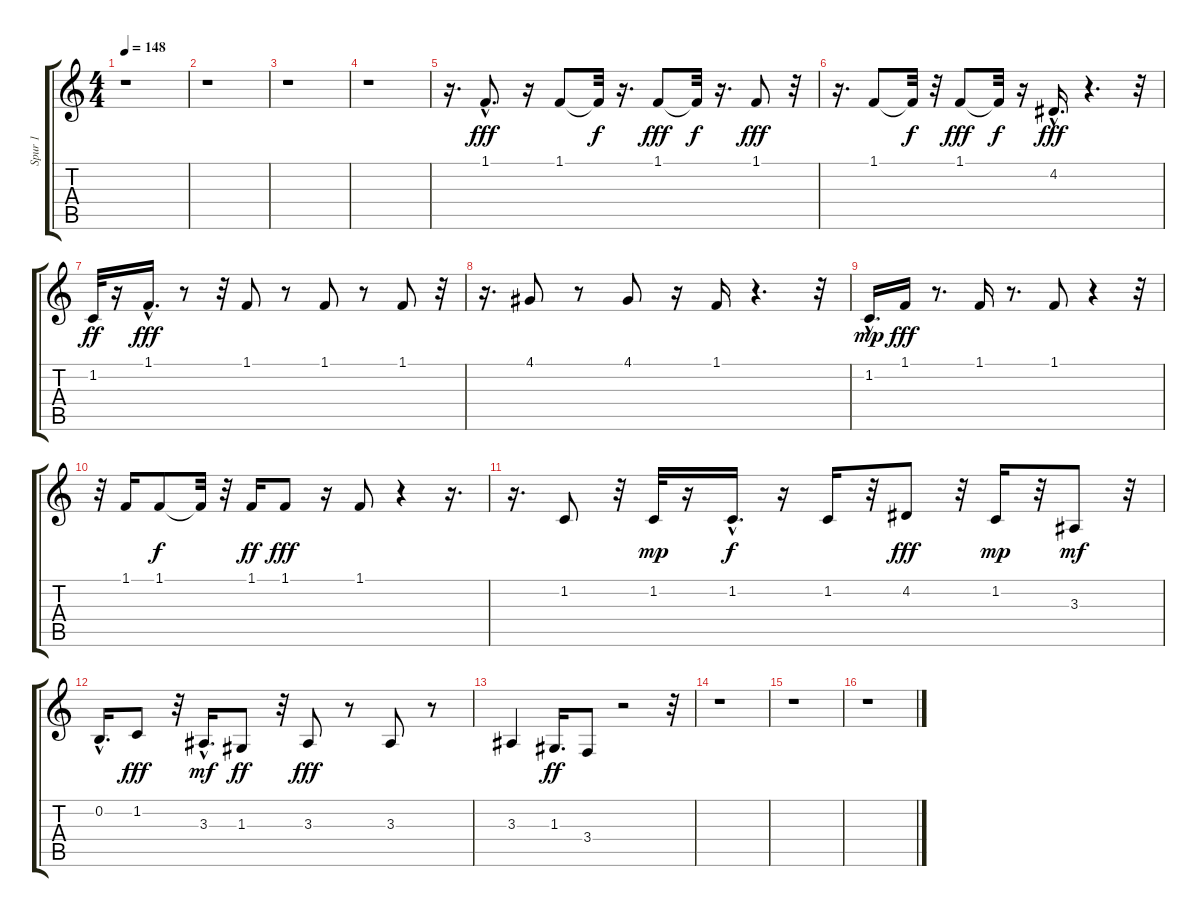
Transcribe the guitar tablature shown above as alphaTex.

\track ("Spur 1" "Spur 1") {instrument lead4chiff}
\staff {score tabs}
\tuning (E4 B3 G3 D3 A2 E2) {hide}
\ts (4 4)
\tempo 148
\clef g2
\ks c
r.1{dy f} |
r.1 |
r.1 |
r.1 |
r.16{d} 1.1{hac}.8{d dy fff volume 15} r.16 1.1.8 1.1{t}.32{dy f} r.16{d} 1.1.8{dy fff} 1.1{t}.32{dy f} r.16{d} 1.1.8{dy fff} r.32 |
r.16{d} 1.1.8 1.1{t}.32{dy f} r.32 1.1.8{dy fff} 1.1{t}.32{dy f} r.16 4.2{hac}.16{d dy fff} r.4{d} r.32 |
1.2.32{dy ff} r.16 1.1{hac}.16{d dy fff} r.8 r.32 1.1.8 r.8 1.1.8 r.8 1.1.8 r.32 |
r.16{d} 4.1.8 r.8 4.1.8 r.16 1.1.16 r.4{d} r.32 |
1.2{hac}.16{d dy mp} 1.1.16{dy fff} r.8{d} 1.1.16 r.8{d} 1.1.8 r.4 r.32 |
r.32 1.1.16 1.1.8{dy f} 1.1{t}.32 r.32 1.1.16{dy ff} 1.1.8{dy fff} r.16 1.1.8 r.4 r.16{d} |
r.16{d} 1.2.8 r.32 1.2.32{dy mp} r.16 1.2{hac}.16{d dy f} r.16 1.2.16 r.32 4.2.8{dy fff} r.32 1.2.16{dy mp} r.32 3.3.8{dy mf} r.32 |
0.2{hac}.16{d} 1.2.8{dy fff} r.32 3.3{hac}.16{d dy mf} 1.3.8{dy ff} r.32 3.3.8{dy fff} r.8 3.3.8 r.8 |
3.3.4 1.3.16{d dy ff} 3.4.8 r.2 r.32 |
r.1 |
r.1 |
r.1
